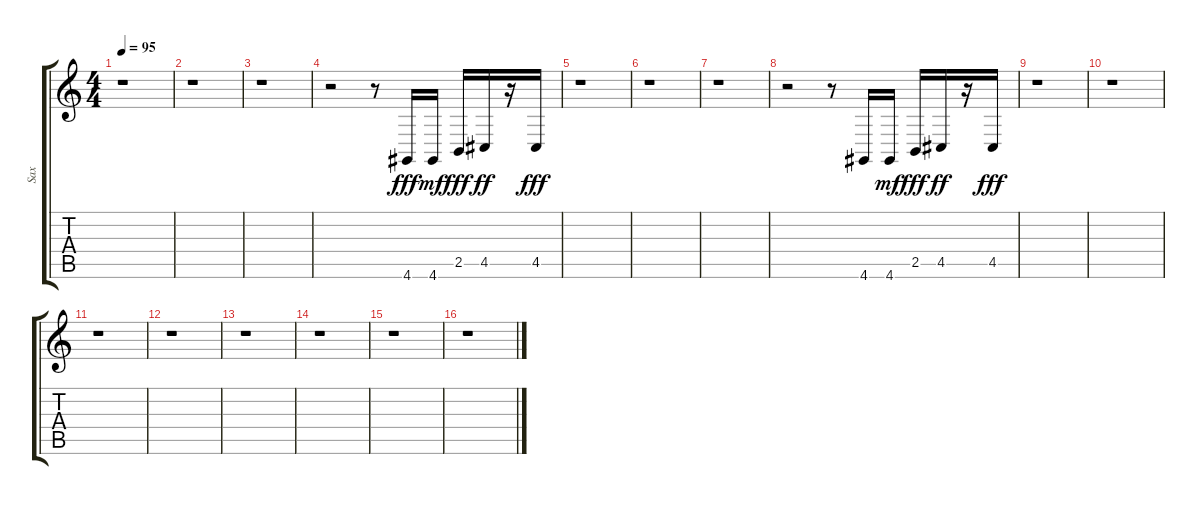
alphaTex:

\track ("Sax" "Sax") {instrument baritonesax}
\staff {score tabs}
\tuning (E4 B3 G3 D3 A2 E2) {hide}
\ts (4 4)
\tempo 95
\clef g2
\ks c
r.1{dy fff} |
r.1 |
r.1 |
r.2 r.8 4.6.16 4.6.16{dy mf} 2.5.16{dy fff} 4.5.16{dy ff} r.16 4.5.16{dy fff} |
r.1 |
r.1 |
r.1 |
r.2 r.8 4.6.16 4.6.16{dy mf} 2.5.16{dy fff} 4.5.16{dy ff} r.16 4.5.16{dy fff} |
r.1 |
r.1 |
r.1 |
r.1 |
r.1 |
r.1 |
r.1 |
r.1
